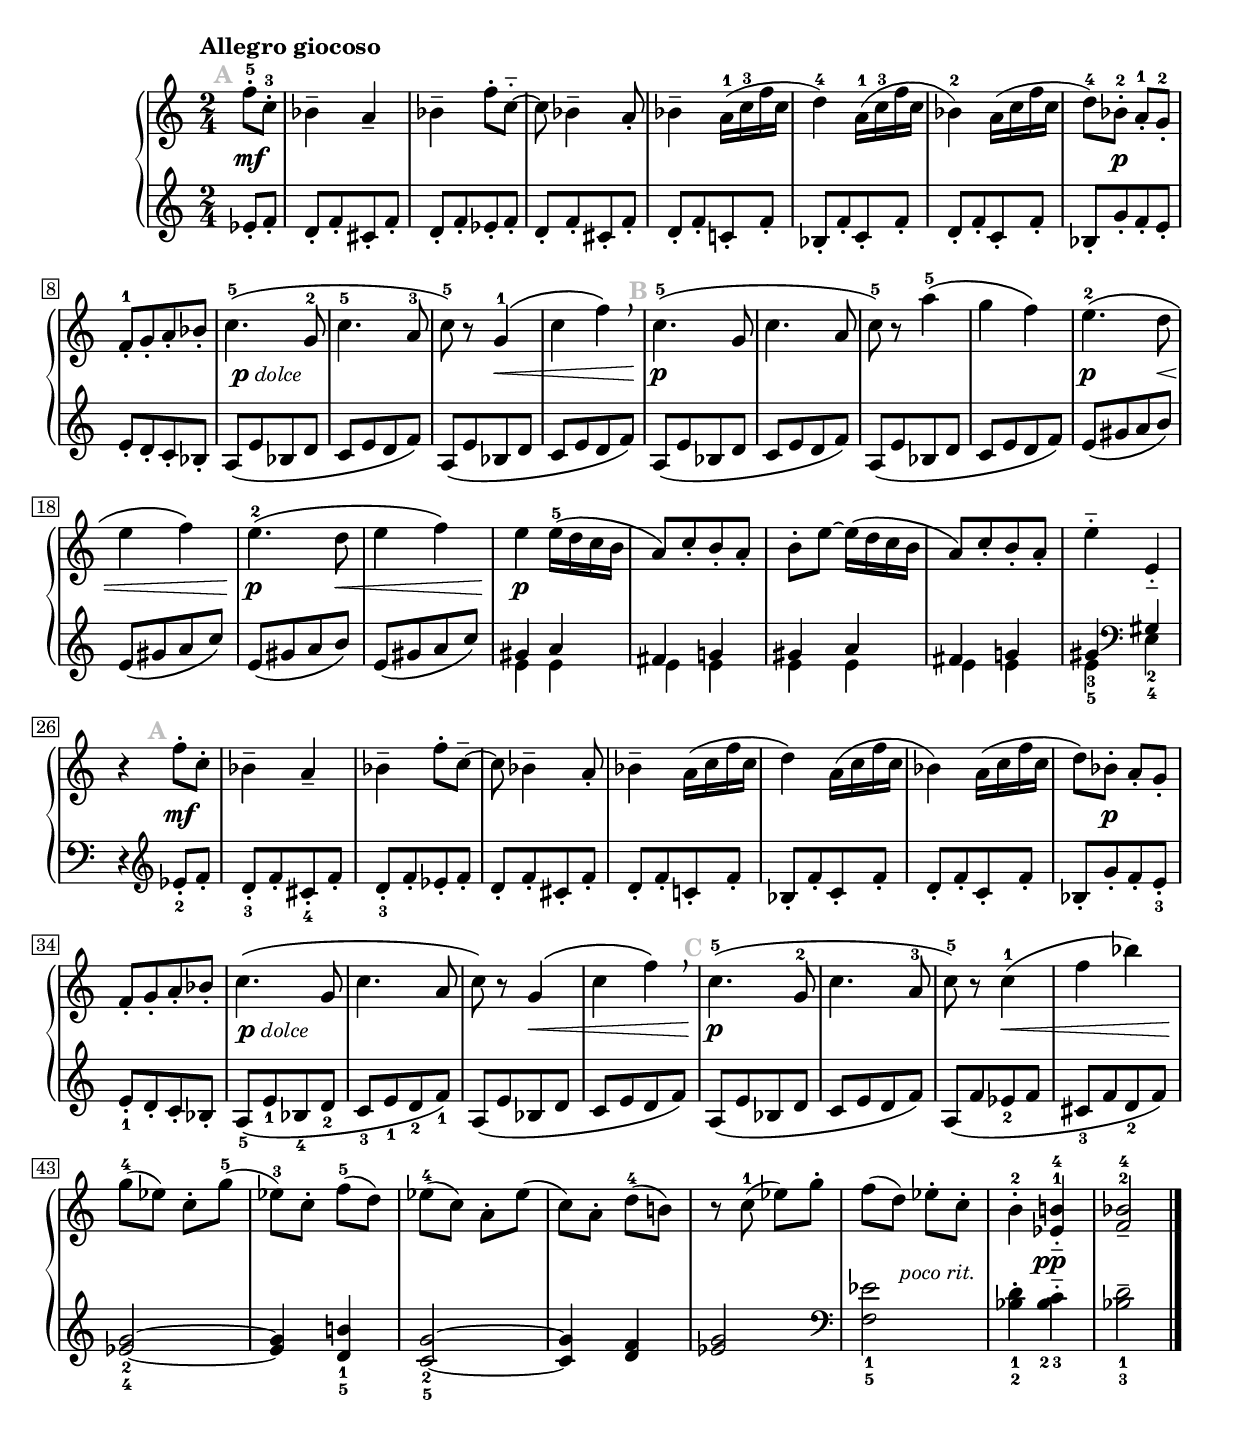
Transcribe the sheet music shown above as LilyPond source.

Global = {
  \key c \major
  \time 2/4
  \include "../global.ly"
}

Soprano = \context Voice = "one" \relative c'' {
  \voiceOne
  \stemNeutral\tieNeutral
  \override MultiMeasureRest.staff-position = #0
  \override Rest.staff-position = #0
  \override BreathingSign.text =
    \markup { \musicglyph "scripts.raltcomma" }
  \set fingeringOrientations = #'(up)
  %1
  \partial 4 {
    \tempo "Allegro giocoso"
    \textMark \markup { \hspace #3 "A" }
    f8^.-5 c^.-3
  }
  | bes4^- a_-
  | bes^- f'8^. c^_~
  | c8 bes4^- a8_.
  | bes4^- a16-1( c-3 f c
  %5
  | d4)-4 a16(-1 c-3 f c
  | bes4)-2 a16( c f c
  | d8)-4 bes^.-2 a_.-1 g_.-2
  | f_.[-1 g_. a_. bes_.]
  | c4.\(-5 g8-2
  %10
  | c4.-5 a8-3
  | c8\)-5 r
    \once\override PhrasingSlur.positions = #'(2 . 0)
    g4\(-1
  | c f\) \breathe
  | \textMark \markup { \hspace #-1.5 "B" }
    c4.\(-5 g8
  | c4. a8
  %15
  | c\)-5 r a'4\(-5
  | g f\)
  \repeat unfold 2 {
  | e4.\(-2 d8
  | e4 f\)
  }
  %21
  | e4 e16\(-5 d c b
  | a8[\) c_. b_. a_.]
  | b8^.
    \once\override Tie.extra-offset = #'(0 . 0.3)
    e~
    e16\( d c b
  | a8[\) c_. b_. a_.]
  %25
  | e'4-_ e,__
  | r4
    \textMark \markup { \hspace #-0.5 "A" }
    f'8^. c^.
  | bes4^- a_-
  | bes4^- f'8^. c~^-
  | c bes4^- a8_.
  %30
  | bes4^- a16\( c f c
  | d4\) a16\( c f c
  | bes4\) a16\( c f c
  | d8\) bes-. a_. g_.
  | f_.[ g_. a_. bes_.]
  %35
  | c4.\( g8
  | c4. a8
  | c8\) r
    \once\override PhrasingSlur.positions = #'(2.5 . 2.5)
    g4\(
  | c f\) \breathe
  | \textMark \markup { \hspace #-1.5 "C" }
    c4.-5\( g8-2
  %40
  | c4. a8-3
  | c-5\) r c4-1\(
  | f bes\)
  | g8-4( ees) c^. g'-5(
  | ees-3) c^. f-5( d)
  %45
  | ees-4( c) a^. ees'(
  | c) a^. d-4( b!)
  | r c-1( ees) g^.
  | f( d) ees^. c^.
  | b4-2^. <ees,-1 b'-4>__
  %50
  | <f-2 bes-4> 2_-
    \fine
}

Tenor = \context Voice = "three" \relative c'' {
  \voiceThree
  \stemUp\tieUp
  \override Rest.staff-position = #0
  %1
   \partial 4 { s4 }
   | s2*20
     \clef "treble"
   \repeat unfold 2 {
   | gis4 a
   | fis g
   }
   | gis \clef "bass" gis,
}

Bass = \context Voice = "four" \relative c' {
  \voiceFour
  \stemNeutral\tieNeutral\dotsNeutral
  \override MultiMeasureRest.staff-position = #0
  \override Rest.staff-position = #0
  %\override Fingering.staff-padding = #'()
  \set fingeringOrientations = #'(down)
  %1
  \partial 4 { \clef "treble" ees8_. f_. }
  | d_.[ f_. cis_. f_.]
  | d_.[ f_. ees_. f_.]
  | d_.[ f_. cis_. f_.]
  | d_.[ f_. c_. f_.]
  %5
  | bes,_.[ f'_. c_. f_.]
  | d_.[ f_. c_. f_.]
  | bes,_.[ g'_. f_. e_.]
  | e_.[ d_. c_. bes_.]
  \repeat unfold 4 {
  | a[\( e' bes d]
  | c[ e d f]\)
  }
  %18
  \repeat unfold 2 {
  | e[\( gis a b]\)
  | e,[\( gis a c]\)
  }
  %21
  \repeat unfold 4 {
  | \stemDown e,4 e
  }
  | e-3-5 \clef "bass" e,-2-4
  | r4 \clef "treble" \stemNeutral ees'8-.-2 f-.
  | d-.[-3 f-. cis-.-4 f-.]
  | d-.[-3 f-. ees-. f-.]
  | d-.[ f-. cis-. f-.]
  %30
  | d-.[ f-. c-. f-.]
  | bes,-.[ f'-. c-. f-.]
  | d-.[ f-. c-. f-.]
  | bes,-.[ g'-. f-. e-.]-3
  | e-.[-1 d-. c-. bes-.]
  %35
  | a[\(-5 e'-1 bes-4 d-2]
  | c-3[ e-1 d-2 f-1]\)
  \repeat unfold 2 {
  | a,[\( e' bes d]
  | c[ e d f]\)
  }
  %41
  | a,[\( f' ees-2 f]
  | cis[-3 f d-2 f]\)
  | <ees-4 g-2>2~
  | q4 <d-5 b'!-1>
  %45
  | <c-5 g'-2>2~
  | q4 <d f>
  | <ees g>2
    \clef "bass"
  | <f,-5 ees'-1>2
  | <bes-2 d-1>4^. <bes-2 c-3>^_
  %50
  | <bes-3 d-1>2^-
    \fine
}

centerDynamics = {
  \partial 4 { s4\mf }
  %1
  | s2*6
  | s8 s\p s4
  | s2
  | \once\override TextScript.extra-offset = #'(0.4 . 1)
    s4-\markup { \hspace #0.4 \normalsize\dynamic p "dolce" } s
  %10
  | s2
  | s4 s\<
  | s2
  | s2\!\p
  | s2*3
  %17
  | s4.\p s8\<
  | s2
  | s4.\p s8\<
  | s2
  | s2\!\p
  | s2*4
  %26
  | s4 s\mf
  | s2*6
  | s8 s\p s4
  | s2
  %35
  | \once\override TextScript.extra-offset = #'(0.4 . 1)
    s4-\markup { \normalsize\dynamic p "dolce" } s
  | s2
  | s4 s\<
  | s2
  | s2\!\p
  | s2
  %41
  | s4 s\<
  | s2
  | s2\!
  | s2*4
  | s8 s-\markup { \hspace #0.8 "poco rit." } s4
  | s4 s\pp
}

forceBreaks = {
  % page 1
  s4\noBreak \repeat unfold 6 { s2\noBreak } s2\break\noPageBreak
  \repeat unfold 9 { s2\noBreak } s2\break\noPageBreak
  \repeat unfold 7 { s2\noBreak } s2\break\noPageBreak
  \repeat unfold 7 { s2\noBreak } s2\break\noPageBreak
  \repeat unfold 8 { s2\noBreak } s2\break\noPageBreak
  \repeat unfold 7 { s2\noBreak } s2\break\noPageBreak
}

\score {
  \new PianoStaff
  <<
    \accidentalStyle Score.piano
    \context Staff = "upper" <<
      \set Staff.midiInstrument = #"acoustic grand"
      \Global
      \clef treble
      \Soprano
    >>
    \new Devnull \forceBreaks
    \context Dynamics = "dynamics" \centerDynamics
    \context Staff = "lower" <<
      \set Staff.midiInstrument = #"acoustic grand"
      \Global
      \clef bass
      \Tenor
      \Bass
    >>
  >>
  \header {
    composer = ##f % "Franco Margola"
    opus = ##f % "dC 108"
    title = \markup { "2. Allegro giocoso" }
    subtitle = ##f
  }
  \layout {
    \context {
      \PianoStaff
      \override Parentheses.font-size = #-2
      \override TextScript.font-shape = #'italic
      \override TextScript.font-size = #-1
    }
    \context {
      \Score
      \override TextMark.color = #(x11-color "gray")
      \override TextMark.font-series = #'bold
    }
  }
  \midi {
    \tempo 4 = 100
  }
}
